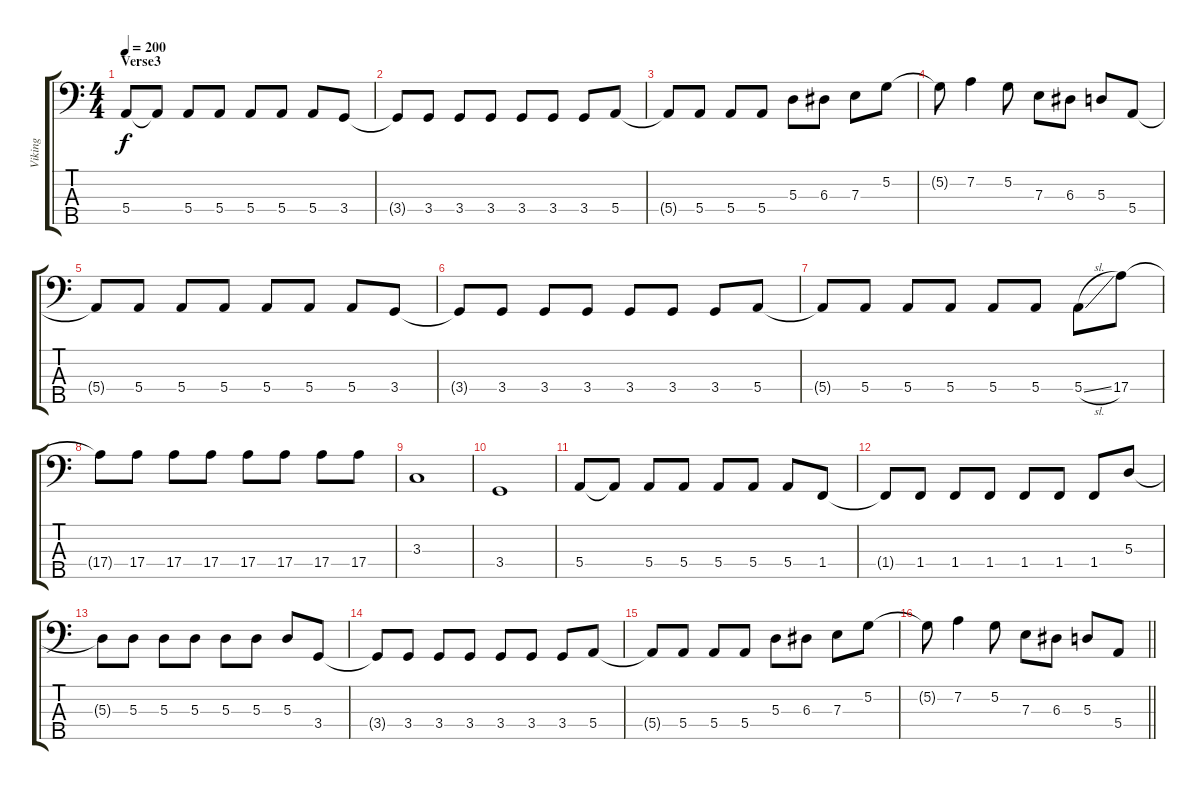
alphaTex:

\track ("Viking" "Viking") {instrument electricbassfinger}
\staff {score tabs}
\tuning (G2 D2 A1 E1 B0) {hide}
\ts (4 4)
\section ("" "Verse3")
\tempo 200
\clef f4
\ks c
5.4.8{dy f} 5.4{t}.8 5.4.8 5.4.8 5.4.8 5.4.8 5.4.8 3.4.8 |
3.4{t}.8 3.4.8 3.4.8 3.4.8 3.4.8 3.4.8 3.4.8 5.4.8 |
5.4{t}.8 5.4.8 5.4.8 5.4.8 5.3.8 6.3.8 7.3.8 5.2.8 |
5.2{t}.8 7.2.4 5.2.8 7.3.8 6.3.8 5.3.8 5.4.8 |
5.4{t}.8 5.4.8 5.4.8 5.4.8 5.4.8 5.4.8 5.4.8 3.4.8 |
3.4{t}.8 3.4.8 3.4.8 3.4.8 3.4.8 3.4.8 3.4.8 5.4.8 |
5.4{t}.8 5.4.8 5.4.8 5.4.8 5.4.8 5.4.8 5.4{sl}.8 17.4.8 |
17.4{t}.8 17.4.8 17.4.8 17.4.8 17.4.8 17.4.8 17.4.8 17.4.8 |
3.3.1 |
3.4.1 |
5.4.8 5.4{t}.8 5.4.8 5.4.8 5.4.8 5.4.8 5.4.8 1.4.8 |
1.4{t}.8 1.4.8 1.4.8 1.4.8 1.4.8 1.4.8 1.4.8 5.3.8 |
5.3{t}.8 5.3.8 5.3.8 5.3.8 5.3.8 5.3.8 5.3.8 3.4.8 |
3.4{t}.8 3.4.8 3.4.8 3.4.8 3.4.8 3.4.8 3.4.8 5.4.8 |
5.4{t}.8 5.4.8 5.4.8 5.4.8 5.3.8 6.3.8 7.3.8 5.2.8 |
\barLineRight lightlight
5.2{t}.8 7.2.4 5.2.8 7.3.8 6.3.8 5.3.8 5.4.8
